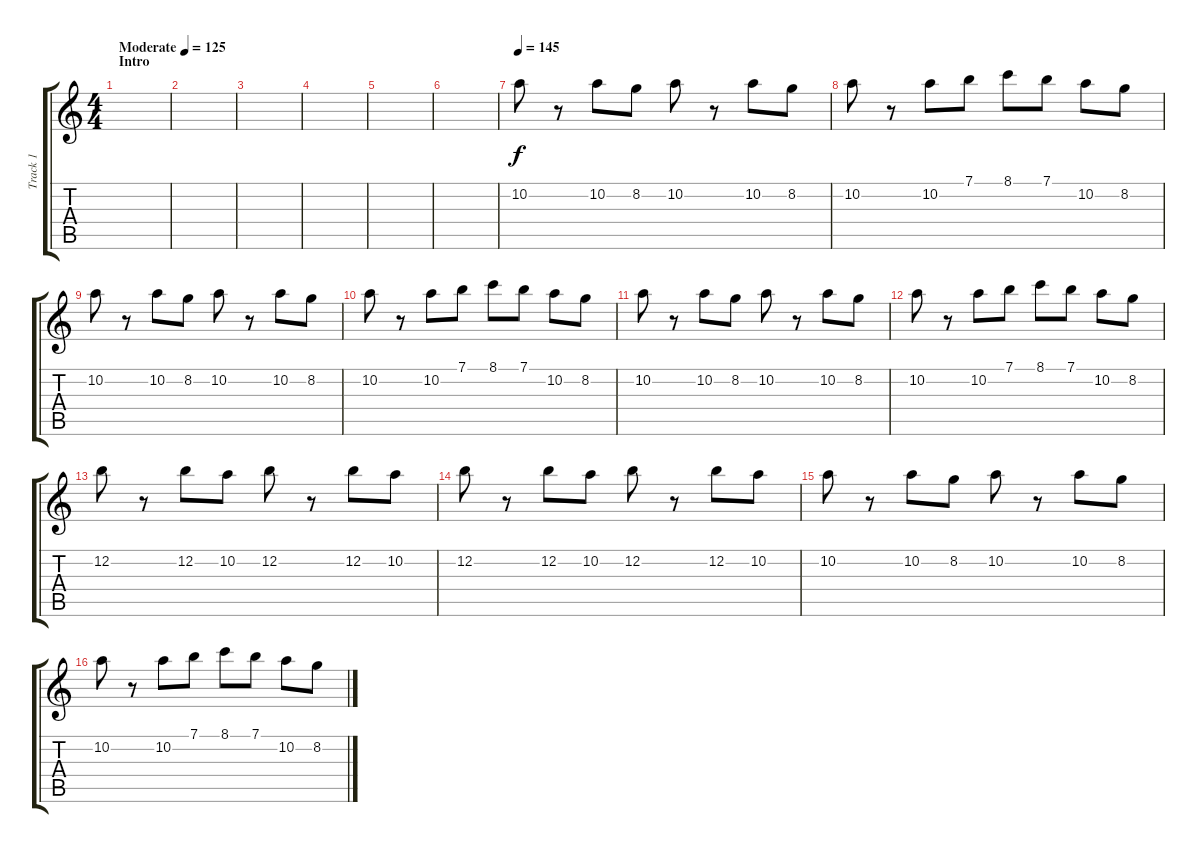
\track ("Track 1" "Track 1") {instrument distortionguitar}
\staff {score tabs}
\tuning (E4 B3 G3 D3 A2 E2) {hide}
\ts (4 4)
\section ("" "Intro")
\tempo (125 "Moderate")
\clef g2
\ks c
|
|
|
|
|
|
\tempo 145
10.2.8 r.8 10.2.8 8.2.8 10.2.8 r.8 10.2.8 8.2.8 |
10.2.8 r.8 10.2.8 7.1.8 8.1.8 7.1.8 10.2.8 8.2.8 |
10.2.8 r.8 10.2.8 8.2.8 10.2.8 r.8 10.2.8 8.2.8 |
10.2.8 r.8 10.2.8 7.1.8 8.1.8 7.1.8 10.2.8 8.2.8 |
10.2.8 r.8 10.2.8 8.2.8 10.2.8 r.8 10.2.8 8.2.8 |
10.2.8 r.8 10.2.8 7.1.8 8.1.8 7.1.8 10.2.8 8.2.8 |
12.2.8 r.8 12.2.8 10.2.8 12.2.8 r.8 12.2.8 10.2.8 |
12.2.8 r.8 12.2.8 10.2.8 12.2.8 r.8 12.2.8 10.2.8 |
10.2.8 r.8 10.2.8 8.2.8 10.2.8 r.8 10.2.8 8.2.8 |
10.2.8 r.8 10.2.8 7.1.8 8.1.8 7.1.8 10.2.8 8.2.8
